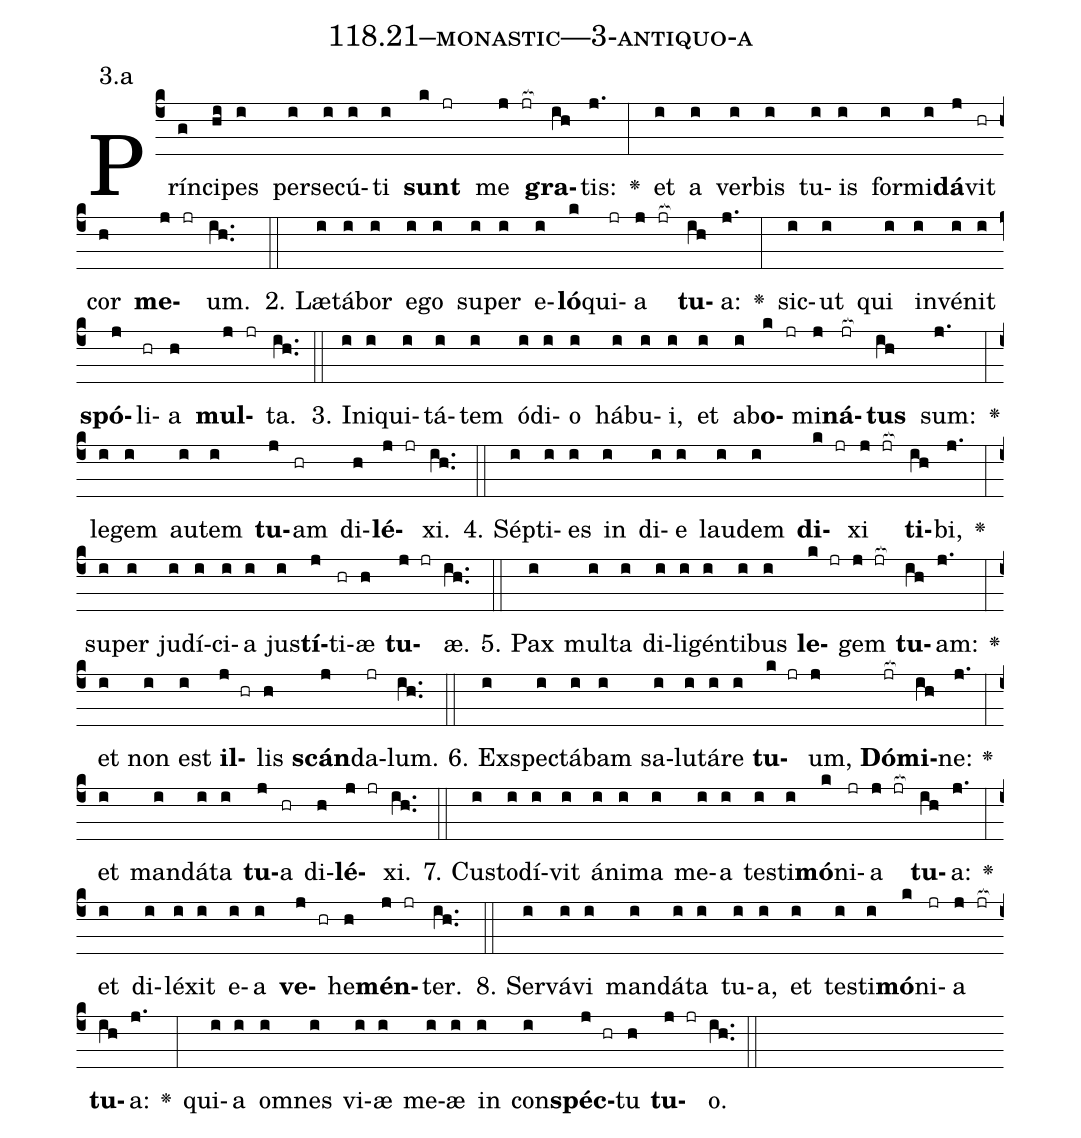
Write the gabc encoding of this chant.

name: 118.21--monastic---3-antiquo-a;
annotation: 3.a;
%%
(c4)Prín(g)ci(hi)pes(i) per(i)se(i)cú(i)ti(i) <b>sunt</b>(k jr) me(j jr[ocb:1{]) <b>gra</b>(ih[ocb:0}])tis:(j.) <v>\greheightstar</v>(:) et(i) a(i) ver(i)bis(i) tu(i)is(i) for(i)mi(i)<b>dá</b>(j)vit(hr) cor(h) <b>me</b>(j jr)um.(ih..) (::)
2. Læ(i)tá(i)bor(i) e(i)go(i) su(i)per(i) e(i)<b>ló</b>(k)qui(jr)a(j jr[ocb:1{]) <b>tu</b>(ih[ocb:0}])a:(j.) <v>\greheightstar</v>(:) sic(i)ut(i) qui(i) in(i)vé(i)nit(i) <b>spó</b>(j)li(hr)a(h) <b>mul</b>(j jr)ta.(ih..) (::)
3. In(i)i(i)qui(i)tá(i)tem(i) ó(i)di(i)o(i) há(i)bu(i)i,(i) et(i) ab(i)<b>o</b>(k jr)mi(j)<b>ná</b>(jr[ocb:1{])<b>tus</b>(ih[ocb:0}]) sum:(j.) <v>\greheightstar</v>(:) le(i)gem(i) au(i)tem(i) <b>tu</b>(j)am(hr) di(h)<b>lé</b>(j jr)xi.(ih..) (::)
4. Sép(i)ti(i)es(i) in(i) di(i)e(i) lau(i)dem(i) <b>di</b>(k jr)xi(j jr[ocb:1{]) <b>ti</b>(ih[ocb:0}])bi,(j.) <v>\greheightstar</v>(:) su(i)per(i) ju(i)dí(i)ci(i)a(i) jus(i)<b>tí</b>(j)ti(hr)æ(h) <b>tu</b>(j jr)æ.(ih..) (::)
5. Pax(i) mul(i)ta(i) di(i)li(i)gén(i)ti(i)bus(i) <b>le</b>(k jr)gem(j jr[ocb:1{]) <b>tu</b>(ih[ocb:0}])am:(j.) <v>\greheightstar</v>(:) et(i) non(i) est(i) <b>il</b>(j hr)lis(h) <b>scán</b>(j)da(jr)lum.(ih..) (::)
6. Ex(i)spec(i)tá(i)bam(i) sa(i)lu(i)tá(i)re(i) <b>tu</b>(k jr)um,(j) <b>Dó</b>(jr[ocb:1{])<b>mi</b>(ih[ocb:0}])ne:(j.) <v>\greheightstar</v>(:) et(i) man(i)dá(i)ta(i) <b>tu</b>(j)a(hr) di(h)<b>lé</b>(j jr)xi.(ih..) (::)
7. Cus(i)to(i)dí(i)vit(i) á(i)ni(i)ma(i) me(i)a(i) tes(i)ti(i)<b>mó</b>(k)ni(jr)a(j jr[ocb:1{]) <b>tu</b>(ih[ocb:0}])a:(j.) <v>\greheightstar</v>(:) et(i) di(i)lé(i)xit(i) e(i)a(i) <b>ve</b>(j hr)he(h)<b>mén</b>(j jr)ter.(ih..) (::)
8. Ser(i)vá(i)vi(i) man(i)dá(i)ta(i) tu(i)a,(i) et(i) tes(i)ti(i)<b>mó</b>(k)ni(jr)a(j jr[ocb:1{]) <b>tu</b>(ih[ocb:0}])a:(j.) <v>\greheightstar</v>(:) qui(i)a(i) om(i)nes(i) vi(i)æ(i) me(i)æ(i) in(i) con(i)<b>spéc</b>(j hr)tu(h) <b>tu</b>(j jr)o.(ih..) (::)
